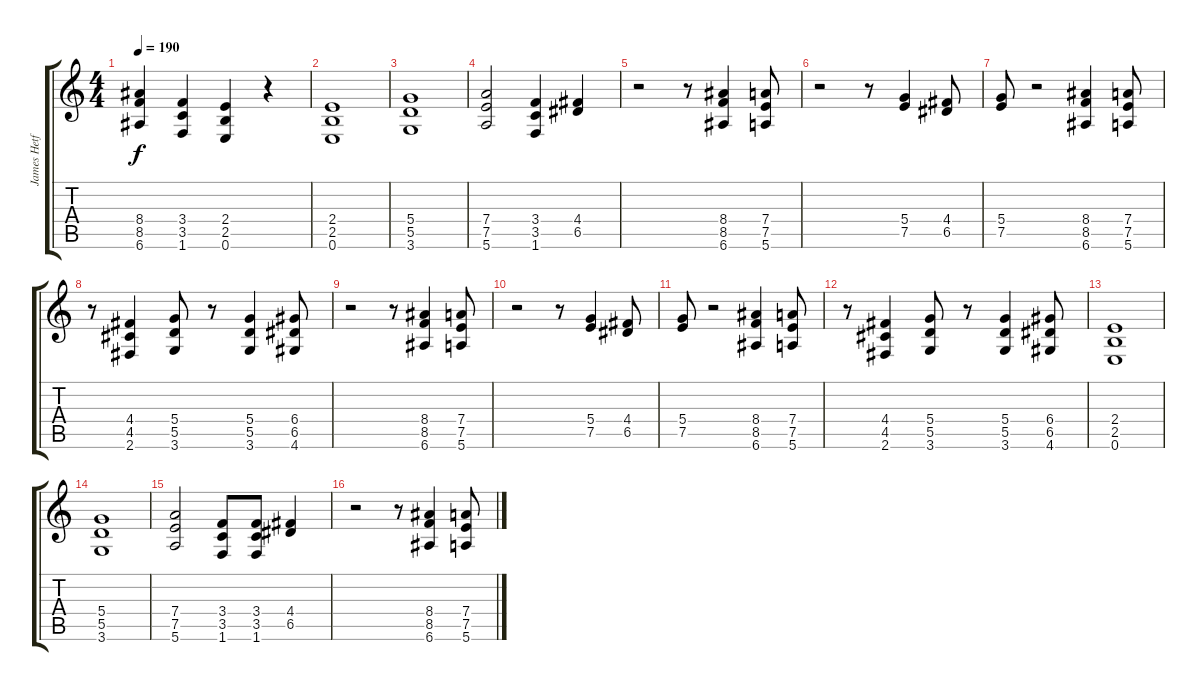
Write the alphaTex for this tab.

\track ("James Hetfield" "James Hetf") {instrument distortionguitar}
\staff {score tabs}
\tuning (E4 B3 G3 D3 A2 E2) {hide}
\ts (4 4)
\tempo 190
\clef g2
\ks c
(8.4 8.5 6.6).4{dy f} (3.4 3.5 1.6).4 (2.4 2.5 0.6).4 r.4 |
(2.4 2.5 0.6).1 |
(5.4 5.5 3.6).1 |
(7.4 7.5 5.6).2 (3.4 3.5 1.6).4 (4.4 6.5).4 |
r.2 r.8 (8.4 8.5 6.6).4 (7.4 7.5 5.6).8 |
r.2 r.8 (5.4 7.5).4 (4.4 6.5).8 |
(5.4 7.5).8 r.2 (8.4 8.5 6.6).4 (7.4 7.5 5.6).8 |
r.8 (4.4 4.5 2.6).4 (5.4 5.5 3.6).8 r.8 (5.4 5.5 3.6).4 (6.4 6.5 4.6).8 |
r.2 r.8 (8.4 8.5 6.6).4 (7.4 7.5 5.6).8 |
r.2 r.8 (5.4 7.5).4 (4.4 6.5).8 |
(5.4 7.5).8 r.2 (8.4 8.5 6.6).4 (7.4 7.5 5.6).8 |
r.8 (4.4 4.5 2.6).4 (5.4 5.5 3.6).8 r.8 (5.4 5.5 3.6).4 (6.4 6.5 4.6).8 |
(2.4 2.5 0.6).1 |
(5.4 5.5 3.6).1 |
(7.4 7.5 5.6).2 (3.4 3.5 1.6).8 (3.4 3.5 1.6).8 (4.4 6.5).4 |
r.2 r.8 (8.4 8.5 6.6).4 (7.4 7.5 5.6).8
